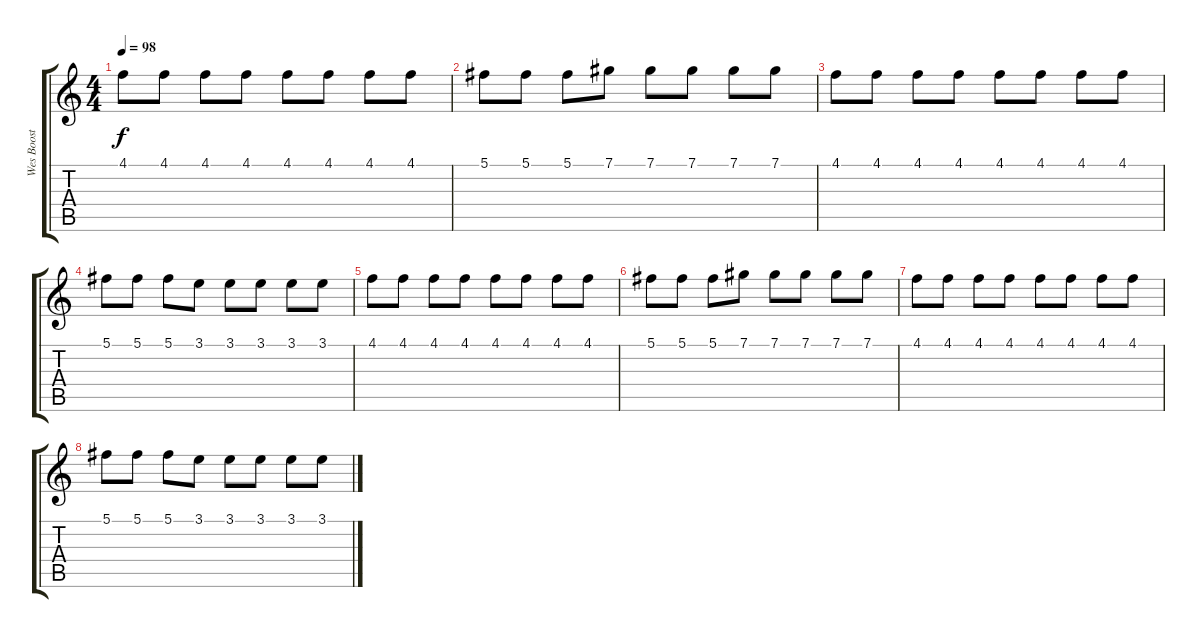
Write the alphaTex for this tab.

\track ("Wes Boost" "Wes Boost") {instrument overdrivenguitar}
\staff {score tabs}
\tuning (Db4 Ab3 E3 B2 Gb2 Db2) {hide}
\ts (4 4)
\tempo 98
\clef g2
\ks c
4.1.8{dy f} 4.1.8 4.1.8 4.1.8 4.1.8 4.1.8 4.1.8 4.1.8 |
5.1.8 5.1.8 5.1.8 7.1.8 7.1.8 7.1.8 7.1.8 7.1.8 |
4.1.8 4.1.8 4.1.8 4.1.8 4.1.8 4.1.8 4.1.8 4.1.8 |
5.1.8 5.1.8 5.1.8 3.1.8 3.1.8 3.1.8 3.1.8 3.1.8 |
4.1.8 4.1.8 4.1.8 4.1.8 4.1.8 4.1.8 4.1.8 4.1.8 |
5.1.8 5.1.8 5.1.8 7.1.8 7.1.8 7.1.8 7.1.8 7.1.8 |
4.1.8 4.1.8 4.1.8 4.1.8 4.1.8 4.1.8 4.1.8 4.1.8 |
5.1.8 5.1.8 5.1.8 3.1.8 3.1.8 3.1.8 3.1.8 3.1.8
